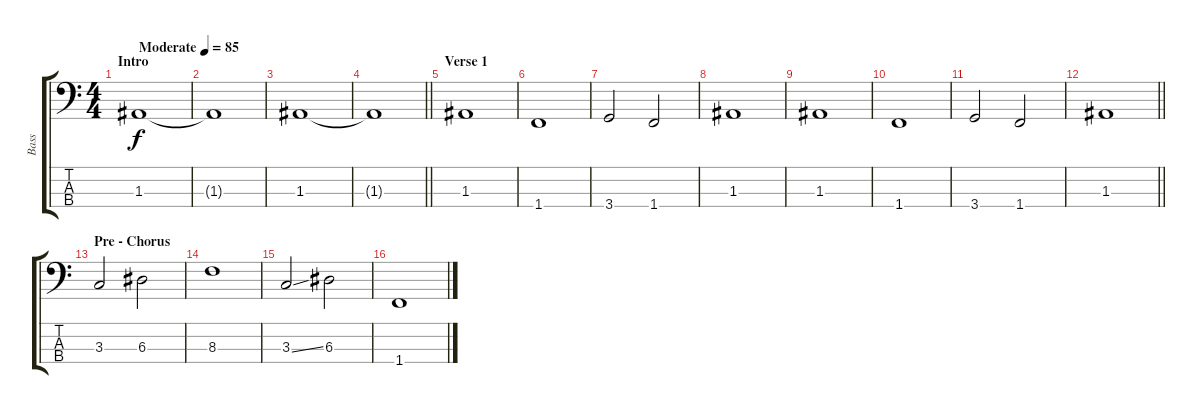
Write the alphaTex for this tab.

\track ("Bass" "Bass") {instrument electricbassfinger}
\staff {score tabs}
\tuning (G2 D2 A1 E1) {hide}
\ts (4 4)
\section ("" "Intro")
\tempo (85 "Moderate")
\clef f4
\ks c
1.3.1{dy f instrument electricbassfinger} |
1.3{t}.1 |
1.3.1 |
\barLineRight lightlight
1.3{t}.1 |
\section ("" "Verse 1")
1.3.1 |
1.4.1 |
3.4.2 1.4.2 |
1.3.1 |
1.3.1 |
1.4.1 |
3.4.2 1.4.2 |
\barLineRight lightlight
1.3.1 |
\section ("" "Pre - Chorus")
3.3.2 6.3.2 |
8.3.1 |
3.3{ss}.2 6.3.2 |
1.4.1
